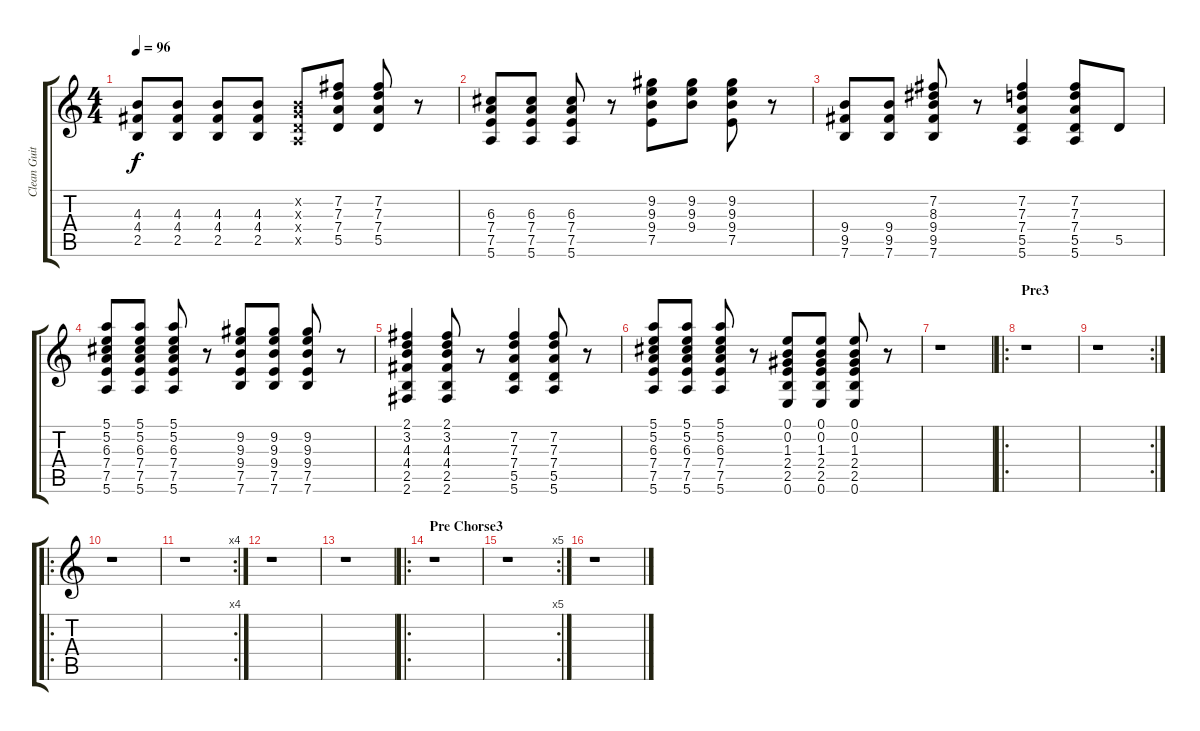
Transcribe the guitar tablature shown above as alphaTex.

\track ("Clean Guitar" "Clean Guit") {instrument electricguitarclean}
\staff {score tabs}
\tuning (E4 B3 G3 D3 A2 E2) {hide}
\ts (4 4)
\tempo 96
\clef g2
\ks c
(4.3 4.4 2.5).8{dy f} (4.3 4.4 2.5).8 (4.3 4.4 2.5).8 (4.3 4.4 2.5).8 (0.2{x} 0.3{x} 0.4{x} 0.5{x}).8 (7.2 7.3 7.4 5.5).8 (7.2 7.3 7.4 5.5).8 r.8 |
(6.3 7.4 7.5 5.6).8 (6.3 7.4 7.5 5.6).8 (6.3 7.4 7.5 5.6).8 r.8 (9.2 9.3 9.4 7.5).8 (9.2 9.3 9.4).8 (9.2 9.3 9.4 7.5).8 r.8 |
(9.4 9.5 7.6).8 (9.4 9.5 7.6).8 (7.2 8.3 9.4 9.5 7.6).8 r.8 (7.2 7.3 7.4 5.5 5.6).4 (7.2 7.3 7.4 5.5 5.6).8 5.5.8 |
(5.1 5.2 6.3 7.4 7.5 5.6).8 (5.1 5.2 6.3 7.4 7.5 5.6).8 (5.1 5.2 6.3 7.4 7.5 5.6).8 r.8 (9.2 9.3 9.4 7.5 7.6).8 (9.2 9.3 9.4 7.5 7.6).8 (9.2 9.3 9.4 7.5 7.6).8 r.8 |
(2.1 3.2 4.3 4.4 2.5 2.6).4 (2.1 3.2 4.3 4.4 2.5 2.6).8 r.8 (7.2 7.3 7.4 5.5 5.6).4 (7.2 7.3 7.4 5.5 5.6).8 r.8 |
(5.1 5.2 6.3 7.4 7.5 5.6).8 (5.1 5.2 6.3 7.4 7.5 5.6).8 (5.1 5.2 6.3 7.4 7.5 5.6).8 r.8 (0.1 0.2 1.3 2.4 2.5 0.6).8 (0.1 0.2 1.3 2.4 2.5 0.6).8 (0.1 0.2 1.3 2.4 2.5 0.6).8 r.8 |
r.1 |
\ro
\section ("" "Pre3")
r.1 |
\rc 2
r.1 |
\ro
r.1 |
\rc 4
r.1 |
r.1 |
r.1 |
\ro
\section ("" "Pre Chorse3")
r.1 |
\rc 5
r.1 |
r.1
